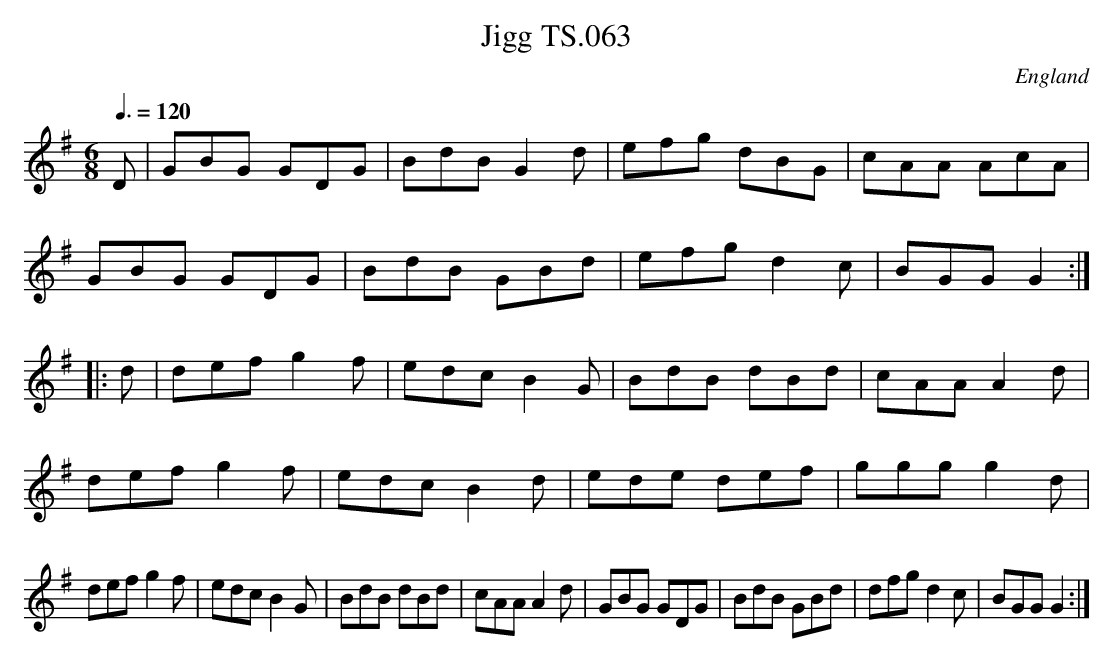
X:1
T:Jigg TS.063
M:6/8
L:1/8
Q:3/8=120
O:England
K:G major
D|GBG  GDG|BdBG2d|efg dBG|cAA AcAQ|!
GBG GDG|BdB GBd|efg d2c|BGGG2:|!
|:d|defg2f|edcB2G|BdB dBd|cAAA2d|!
defg2f|edc B2d|ede def|gggg2d|!
def g2f|edcB2G|BdB dBd|cAAA2d|
GBG GDG|BdB GBd|dfgd2c|BGGG2:|]
